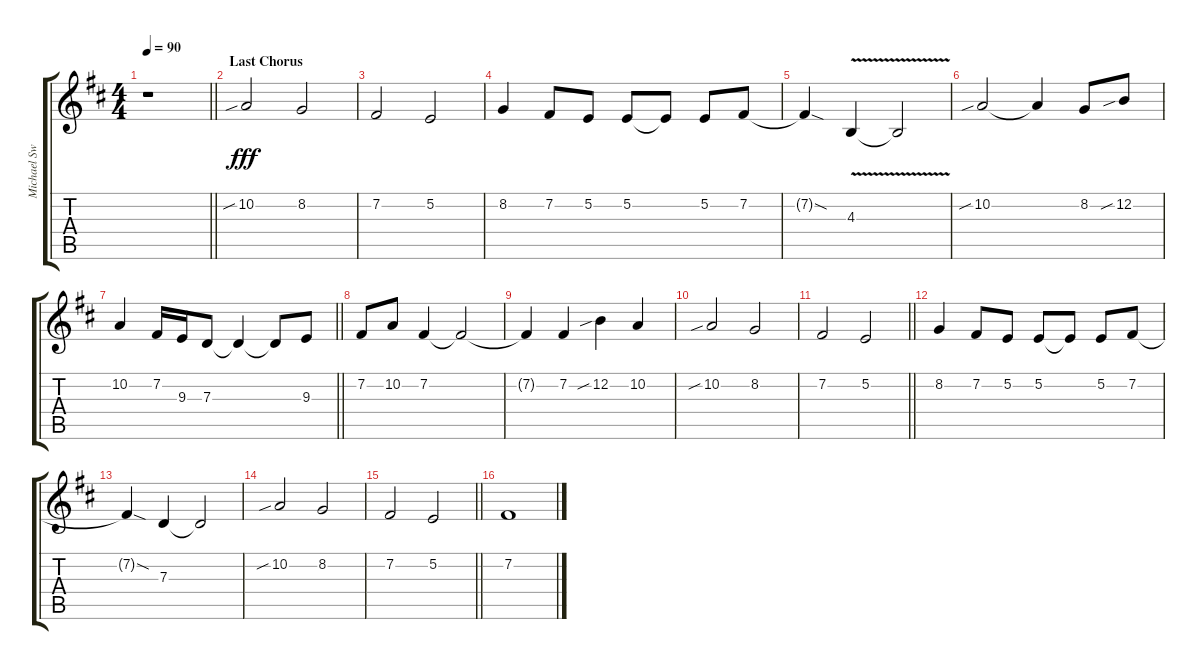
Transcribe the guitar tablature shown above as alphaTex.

\track ("Michael Sweet [Voice]" "Michael Sw") {instrument altosax}
\staff {score tabs}
\tuning (E4 B3 G3 D3 A2 E2) {hide}
\ts (4 4)
\tempo 90
\clef g2
\barLineRight lightlight
\ks d
r.1{dy fff} |
\section ("" "Last Chorus")
10.2{sib}.2 8.2.2 |
7.2.2 5.2.2 |
8.2.4 7.2.8 5.2.8 5.2.8 5.2{t}.8 5.2.8 7.2.8 |
7.2{sod t}.4 4.3{v}.4 4.3{t}.2 |
10.2{sib}.2 10.2{t}.4 8.2.8 12.2{sib}.8 |
\barLineRight lightlight
10.2.4 7.2.16 9.3.16 7.3.8 7.3{t}.4 7.3{t}.8 9.3.8 |
7.2.8 10.2.8 7.2.4 7.2{t}.2 |
7.2{t}.4 7.2.4 12.2{sib}.4 10.2.4 |
10.2{sib}.2 8.2.2 |
\barLineRight lightlight
7.2.2 5.2.2 |
8.2.4 7.2.8 5.2.8 5.2.8 5.2{t}.8 5.2.8 7.2.8 |
7.2{sod t}.4 7.3.4 7.3{t}.2 |
10.2{sib}.2 8.2.2 |
\barLineRight lightlight
7.2.2 5.2.2 |
7.2.1
